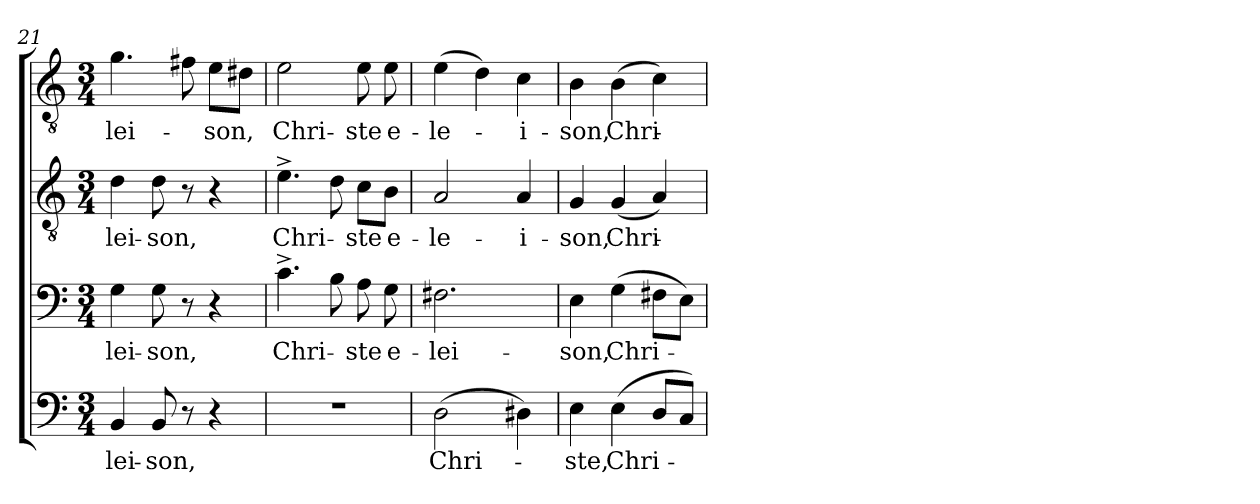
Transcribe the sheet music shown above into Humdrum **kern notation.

**kern	**text	**kern	**text	**kern	**text	**kern	**text
*part4	*part4	*part3	*part3	*part2	*part2	*part1	*part1
*staff4	*staff4	*staff3	*staff3	*staff2	*staff2	*staff1	*staff1
*clefF4	*	*clefF4	*	*clefGv2	*	*clefGv2	*
*k[]	*	*k[]	*	*k[]	*	*k[]	*
*C:	*	*C:	*	*C:	*	*C:	*
*M3/4	*	*M3/4	*	*M3/4	*	*M3/4	*
=21	=21	=21	=21	=21	=21	=21	=21
!	!LO:LY:b	!	!LO:LY:b	!	!LO:LY:b	!	!LO:LY:b
4BB/	-lei-	4G\	-lei-	4d\	-lei-	4.g\	-lei-
!	!LO:LY:b	!	!LO:LY:b	!	!LO:LY:b	!	!
8BB/	-son,	8G\	-son,	8d\	-son,	.	.
8r	.	8r	.	8r	.	8f#X\	.
!	!	!	!	!	!	!	!LO:LY:b
4r	.	4r	.	4r	.	8e\L	-son,
.	.	.	.	.	.	8d#X\J	.
!!LO:PB:g=z
=22	=22	=22	=22	=22	=22	=22	=22
!	!	!	!LO:LY:b	!	!LO:LY:b	!	!LO:LY:b
2.r	.	4.c^>\	Chri-	4.e^>\	Chri-	2e\	Chri-
.	.	8B\	.	8d\	.	.	.
!	!	!	!LO:LY:b	!	!LO:LY:b	!	!LO:LY:b
.	.	8A\	-ste	8c\L	-ste	8e\	-ste
!	!	!	!LO:LY:b	!	!LO:LY:b	!	!LO:LY:b
.	.	8G\	e-	8B\J	e-	8e\	e-
=23	=23	=23	=23	=23	=23	=23	=23
!	!LO:LY:b	!	!LO:LY:b	!	!LO:LY:b	!	!LO:LY:b
(>2D\	Chri-	2.F#X\	-lei-	2A/	-le-	(>4e\	-le-
.	.	.	.	.	.	4d\)	.
!	!	!	!	!	!LO:LY:b	!	!LO:LY:b
4D#X\)	.	.	.	4A/	-i-	4c\	-i-
=24	=24	=24	=24	=24	=24	=24	=24
!	!LO:LY:b	!	!LO:LY:b	!	!LO:LY:b	!	!LO:LY:b
4E\	-ste,	4E\	-son,	4G/	-son,	4B\	-son,
!	!LO:LY:b	!	!LO:LY:b	!	!LO:LY:b	!	!LO:LY:b
(<4E\	Chri-	(>4G\	Chri-	(<4G/	Chri-	(>4B\	Chri-
8D/L	.	8F#X\L	.	4A/)	.	4c\)	.
8C/J)	.	8E\J)	.	.	.	.	.
=	=	=	=	=	=	=	=
*-	*-	*-	*-	*-	*-	*-	*-
